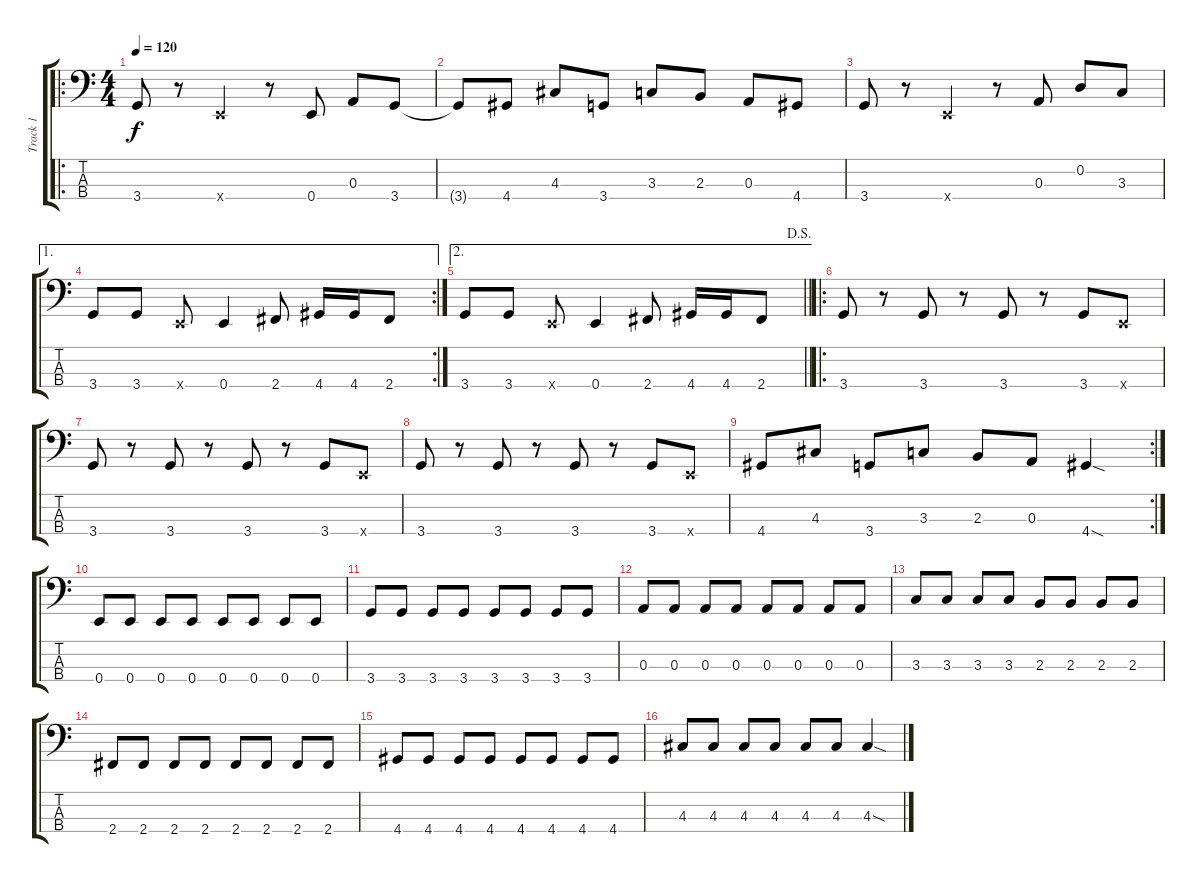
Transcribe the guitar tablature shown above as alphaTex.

\track ("Track 1" "Track 1") {instrument electricbassfinger}
\staff {score tabs}
\tuning (G2 D2 A1 E1) {hide}
\ro
\ts (4 4)
\tempo 120
\clef f4
\ks c
3.4.8{dy f} r.8 0.4{x}.4 r.8 0.4.8 0.3.8 3.4.8 |
3.4{t}.8 4.4.8 4.3.8 3.4.8 3.3.8 2.3.8 0.3.8 4.4.8 |
3.4.8 r.8 0.4{x}.4 r.8 0.3.8 0.2.8 3.3.8 |
\ae 1
\rc 2
3.4.8 3.4.8 0.4{x}.8 0.4.4 2.4.8 4.4.16 4.4.16 2.4.8 |
\ae 2
\jump dalsegno
\barLineRight lightlight
3.4.8 3.4.8 0.4{x}.8 0.4.4 2.4.8 4.4.16 4.4.16 2.4.8 |
\ro
3.4.8 r.8 3.4.8 r.8 3.4.8 r.8 3.4.8 0.4{x}.8 |
3.4.8 r.8 3.4.8 r.8 3.4.8 r.8 3.4.8 0.4{x}.8 |
3.4.8 r.8 3.4.8 r.8 3.4.8 r.8 3.4.8 0.4{x}.8 |
\rc 2
4.4.8 4.3.8 3.4.8 3.3.8 2.3.8 0.3.8 4.4{sod}.4 |
0.4.8 0.4.8 0.4.8 0.4.8 0.4.8 0.4.8 0.4.8 0.4.8 |
3.4.8 3.4.8 3.4.8 3.4.8 3.4.8 3.4.8 3.4.8 3.4.8 |
0.3.8 0.3.8 0.3.8 0.3.8 0.3.8 0.3.8 0.3.8 0.3.8 |
3.3.8 3.3.8 3.3.8 3.3.8 2.3.8 2.3.8 2.3.8 2.3.8 |
2.4.8 2.4.8 2.4.8 2.4.8 2.4.8 2.4.8 2.4.8 2.4.8 |
4.4.8 4.4.8 4.4.8 4.4.8 4.4.8 4.4.8 4.4.8 4.4.8 |
4.3.8 4.3.8 4.3.8 4.3.8 4.3.8 4.3.8 4.3{sod}.4
